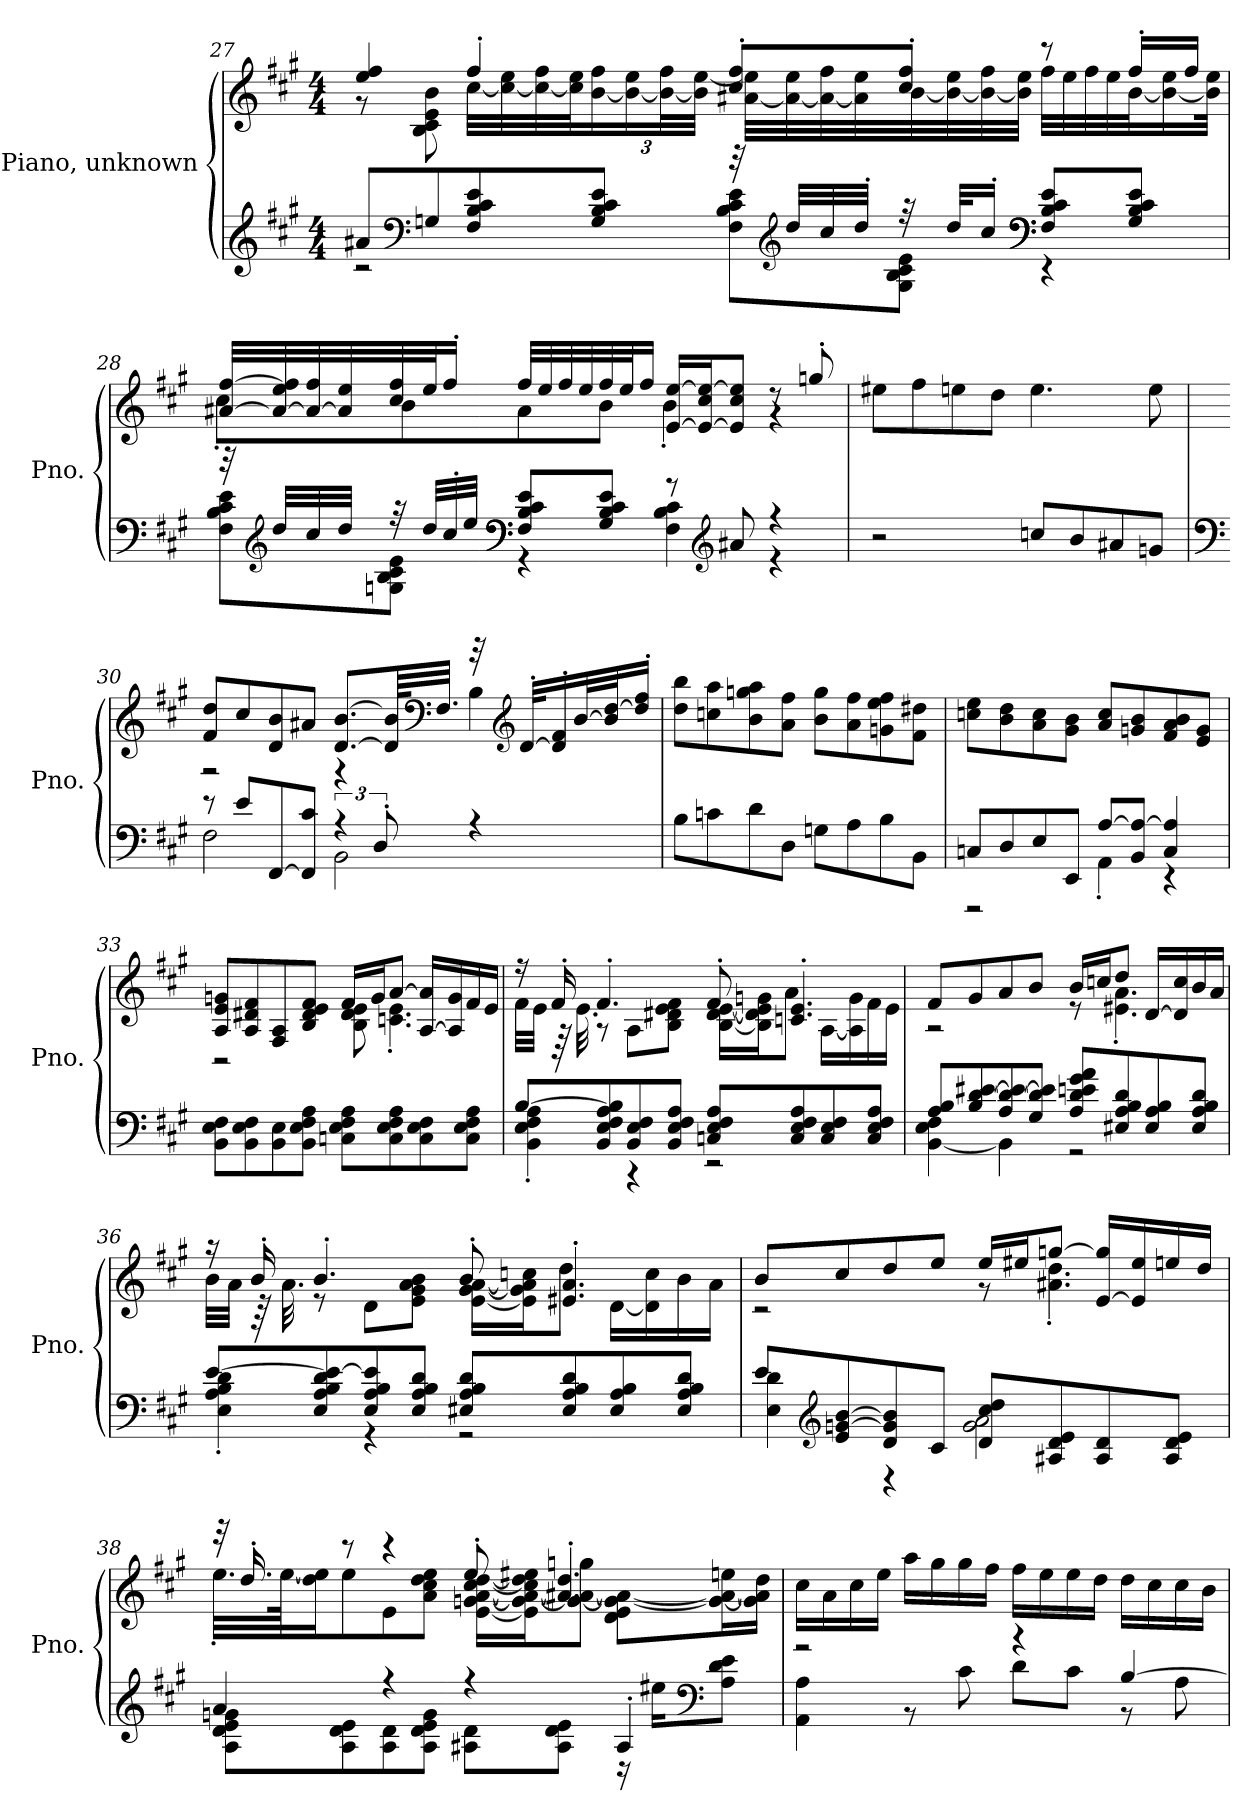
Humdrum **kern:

**kern	**kern
*part1	*part1
*staff2	*staff1
*I"Piano, unknown	*
*I'Pno.	*
!!LO:LB:g=z
*clefG2	*clefG2
*k[f#c#g#]	*k[f#c#g#]
*M4/4	*M4/4
=27	=27
*^	*^
8a#X/L	2r	4ee/ 4ff#/	8r
*clefF4	*	*	*
8Gn/	.	.	8B\ 8c#\ 8e\ 8b\
8F#/ 8B/ 8c#/ 8e/	.	4ff#'/	[32cc#\LLL
.	.	.	32cc#\_ 32ee\
.	.	.	32cc#\_ 32ff#\
.	.	.	32cc#\] 32ee\J
*	*	*	*Xbrackettup
8G/ 8B/ 8c#/ 8e/J	.	.	[24b\ 24ff#\
.	.	.	24b\_ 24ee\
.	.	.	48b\_ 48ff#\L
.	.	.	48b\] [48ee\JJJ
32r	8F#\ 8B\ 8c#\ 8e\L	8cc#/' 8ff#/'L	[32a#X\ 32ee\]LLL
*clefG2	*	*	*
32dd/LLL	.	.	32a#\_ 32ee\
32cc#/	.	.	32a#\_ 32ff#\
32dd'/JJJ	.	.	32a#\] 32ee\
32r	8G\ 8B\ 8c#\ 8e\J	8cc#/' 8ff#/'J	[32b\
32dd/KLL	.	.	32b\_ 32ee\
16cc#'/JJ	.	.	32b\_ 32ff#\
.	.	.	32b\] 32ee\JJJ
*clefF4	*	*	*
8F#/ 8B/ 8c#/ 8e/L	4r	8r	32ff#\LLL
.	.	.	32ee\
.	.	.	32ff#\
.	.	.	32ee\
8G/ 8B/ 8c#/ 8e/J	.	16ff#'/LL	[32b\J
.	.	.	16b\_ 16ee\
.	.	16ff#/JJ	.
.	.	.	32b\] 32ee\JJk
!!LO:PB:g=z	!!
=28	=28	=28	=28
32r	8F#\ 8B\ 8c#\ 8e\L	[32a#X/ [32ff#/LLL	8cc#'\L
*clefG2	*	*	*
32dd/LLL	.	32a#/_ 32ee/ 32ff#/]	.
32cc#/	.	32a#/_ 32ff#/	.
32dd/JJJ	.	32a#/] 32ee/	.
32r	8Gn\ 8B\ 8c#\ 8e\J	32cc#/ 32ff#/	8b\
32dd/LLL	.	32ee/J	.
32cc#'/	.	16ff#'/JJ	.
32ee/JJJ	.	.	.
*clefF4	*	*	*
8F#/ 8B/ 8c#/ 8e/L	4r	32ff#/LLL	8a#\
.	.	32ee/	.
.	.	32ff#/	.
.	.	32ee/	.
8G/ 8B/ 8c#/ 8e/J	.	32ff#/	8b\J
.	.	32ee/J	.
.	.	16ff#/JJ	.
8r	4F#\ 4B\ 4c#\	[16e/ [16ee/LL	4b'\
.	.	16e/_ 16cc#/ 16ee/_J	.
*clefG2	*	*	*
8a#X/	.	8e/] 8cc#/ 8ee/]J	.
4r	4r	8r	4r
.	.	8ggn'/	.
*v	*v	*	*
*	*v	*v
=29	=29
2r	8ee#X\L
.	8ff#\
.	8een\
.	8dd\J
8ccn/L	4.ee\
8b/	.
8a#X/	.
8gn/J	8ee\
!!LO:LB:g=z
=30	=30
*clefF4	*
*^	*^
8r	2F#\	8f#/ 8dd/L	2r
8e/L	.	8cc#/	.
[8FF#/	.	8d/ 8b/	.
8FF#/] 8c#/J	.	8a#X/J	.
6r	2BB\	[8.d/ [8.b/L	4r
12D'/	.	.	.
.	.	64d/] 64b/]KLL	.
*	*	*clefF4	*
.	.	32.F#/JJJ	.
4r	.	32r	4B\
*	*	*clefG2	*
.	.	[32d'/KLL	.
.	.	16d/]' 16f#/'	.
.	.	[32b/L	.
.	.	32b/] [32dd/J	.
.	.	16dd/]' 16ff#/'JJ	.
*v	*v	*	*
*	*v	*v
=31	=31
8B\L	8dd\ 8bb\L
8cn\	8ccn\ 8aa\
8d\	8b\ 8ggn\ 8aa\
8D\J	8a\ 8ff#\J
8Gn\L	8b\ 8gg\L
8A\	8a\ 8ff#\
8B\	8gn\ 8ee\ 8ff#\
8BB\J	8f#\ 8dd#X\J
=32	=32
*^	*
8Cn/L	2r	8ccn\ 8ee\L
8D/	.	8b\ 8dd\
8E/	.	8a\ 8cc\
8EE/J	.	8g#\ 8b\J
[8A/L	4AA'\	8a/ 8cc/L
8BB/ 8A/_J	.	8gn/ 8b/
4C/ 4A/]	4r	8f#/ 8a/ 8b/
.	.	8e/ 8g/J
*v	*v	*
!!LO:LB:g=z
=33	=33
*	*^
8BB\ 8E\ 8F#\L	8A/ 8e/ 8gn/L	2r
8BB\ 8E\ 8F#\	8A/ 8d#X/ 8f#/	.
8BB\ 8E\	8F#/ 8A/	.
8BB\ 8E\ 8F#\ 8A\J	8B/ 8d#/ 8e/ 8f#/J	.
8Cn\ 8E\ 8F#\ 8A\L	16f#/LL	8B\ 8d#\ 8e\
.	16g/J	.
8C\ 8E\ 8F#\ 8A\	[8a/J	4.cn\' 4.e\'
8C\ 8E\ 8F#\	[16A/ 16a/]LL	.
.	16A/] 16g/	.
8C\ 8E\ 8F#\ 8A\J	16f#/	.
.	16e/JJ	.
=34	=34	=34
*^	*	*
[8B/L	4BB\' 4E\' 4F#\' 4A\'	16r	32f#\LLL
.	.	.	32e\JJJ
.	.	16f#'/	64r
.	.	.	32.e\
8BB/ 8E/ 8F#/ 8A/ 8B/]	.	4.f#'/	8r
8BB/ 8E/ 8F#/	4r	.	8A\L
8BB/ 8E/ 8F#/ 8A/J	.	.	8B\ 8d#X\ 8e\ 8f#\J
8Cn/ 8E/ 8F#/ 8A/L	2r	8f#'/	[16B\ [16d#\ [16e\LL
.	.	.	16B\] 16d#\] 16e\] 16gn\J
8C/ 8E/ 8F#/ 8A/	.	4.cn/' 4.e/'	8a\J
8C/ 8E/ 8F#/	.	.	[16A\LL
.	.	.	16A\] 16g\
8C/ 8E/ 8F#/ 8A/J	.	.	16f#\
.	.	.	16e\JJ
!!LO:LB:g=z	!!
=35	=35	=35	=35
8A/ 8B/L	[4BB\ 4E\ 4F#\	8f#/L	2r
8B/ [8d/ [8e#X/	.	8g#/	.
8A/ 8d/_ 8e#/_	4BB\]	8a/	.
8G#/ 8d/] 8e#/]J	.	8b/J	.
8A/ 8d/ 8en/ 8g#/ 8a/L	2r	16b/LL	8r
.	.	16ccn/J	.
8E#X/ 8A/ 8B/ 8d/	.	8dd/J	4.e#X\' 4.a\'
8E#/ 8A/ 8B/	.	[16d/LL	.
.	.	16d/] 16cc/	.
8E#/ 8A/ 8B/ 8d/J	.	16b/	.
.	.	16a/JJ	.
=36	=36	=36	=36
[8e/L	4E\' 4A\' 4B\' 4d\'	16r	32b\LLL
.	.	.	32a\JJJ
.	.	16b'/	64r
.	.	.	32.a\
8E/ 8A/ 8B/ 8d/ 8e/_	.	4.b'/	8r
8E/ 8A/ 8B/ 8e/]	4r	.	8d\L
8E/ 8A/ 8B/ 8d/J	.	.	8e\ 8g#\ 8a\ 8b\J
8E#X/ 8A/ 8B/ 8d/L	2r	8b'/	[16e\ [16g#\ [16a\LL
.	.	.	16e\] 16g#\] 16a\] 16ccn\J
8E#/ 8A/ 8B/ 8d/	.	4.e#X/' 4.a/'	8dd\J
8E#/ 8A/ 8B/	.	.	[16d\LL
.	.	.	16d\] 16cc\
8E#/ 8A/ 8B/ 8d/J	.	.	16b\
.	.	.	16a\JJ
!!LO:LB:g=z	!!
=37	=37	=37	=37
8e/L	4E\ 4d\	8b/L	2r
*clefG2	*	*	*
8e/ [8gn/ [8b/	.	8cc#/	.
8d/ 8g/] 8b/]	4r	8dd/	.
8c#/J	.	8ee/J	.
8d/ 8cc#/ 8dd/L	2g\ 2a\	16ee/LL	8r
.	.	16ee#X/J	.
8A#X/ 8d/ 8e/	.	[8ggn/J	4.a#X\' 4.dd\'
8A#/ 8d/	.	[16e/ 16gg/]LL	.
.	.	16e/] 16ee#/	.
8A#/ 8d/ 8e/J	.	16een/	.
.	.	16dd/JJ	.
!!LO:LB:g=z	!!
=38	=38	=38	=38
4a/	8A\ 8d\ 8e\ 8gn\L	32r	32.ee'\LLL
.	.	16.dd'/	.
.	.	.	[64ee\JK
.	.	.	16dd\ 16ee\]J
.	8A\ 8d\ 8e\	8r	8ee\
4r	8A\ 8d\	4r	8e\
.	8A\ 8d\ 8e\ 8g\J	.	8a\ 8cc#\ 8dd\ 8ee\J
4r	8A#X\ 8d\L	8ee'/	[16e\ [16gn\ [16a\ [16cc#\ [16dd\LL
.	.	.	16e\] 16g\_ 16a\_ 16cc#\] 16dd\] 16ee#X\J
.	8A#\ 8d\ 8e\J	4.a#X/' 4.dd/'	8g\_ 8a\_ 8ggn\J
4A#'/	16r	.	8d\ 8e\ 8g\_ 8a\_L
.	16ee#X\KL	.	.
*clefF4	*	*	*
.	8A#\ 8d\ 8e\J	.	16g\_ 16a\_ 16een\L
.	.	.	16g\] 16a\] 16dd\JJ
*	*	*v	*v
=39	=39	=39
2r	4AA\ 4A\	16cc#\LL
.	.	16a\
.	.	16cc#\
.	.	16ee\JJ
.	8r	16aa\LL
.	.	16gg#\
.	8c#\	16gg#\
.	.	16ff#\JJ
4r	8d\L	16ff#\LL
.	.	16ee\
.	8c#\J	16ee\
.	.	16dd\JJ
[4B/	8r	16dd\LL
.	.	16cc#\
.	8A\	16cc#\
.	.	16b\JJ
*v	*v	*
=	=
*-	*-
